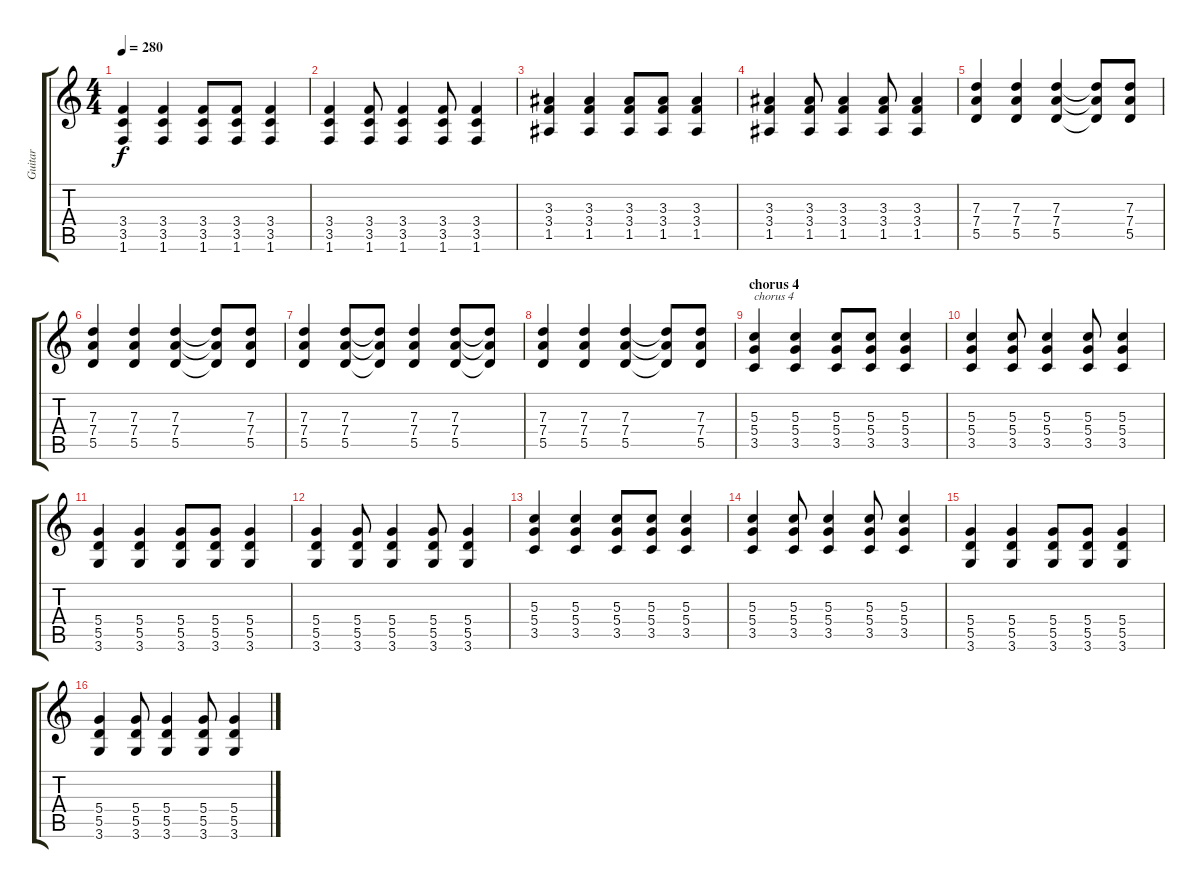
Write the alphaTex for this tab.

\track ("Guitar" "Guitar") {instrument distortionguitar}
\staff {score tabs}
\tuning (E4 B3 G3 D3 A2 E2) {hide}
\ts (4 4)
\tempo 280
\clef g2
\ks c
(3.4 3.5 1.6).4{dy f} (3.4 3.5 1.6).4 (3.4 3.5 1.6).8 (3.4 3.5 1.6).8 (3.4 3.5 1.6).4 |
(3.4 3.5 1.6).4 (3.4 3.5 1.6).8 (3.4 3.5 1.6).4 (3.4 3.5 1.6).8 (3.4 3.5 1.6).4 |
(3.3 3.4 1.5).4 (3.3 3.4 1.5).4 (3.3 3.4 1.5).8 (3.3 3.4 1.5).8 (3.3 3.4 1.5).4 |
(3.3 3.4 1.5).4 (3.3 3.4 1.5).8 (3.3 3.4 1.5).4 (3.3 3.4 1.5).8 (3.3 3.4 1.5).4 |
(7.3 7.4 5.5).4 (7.3 7.4 5.5).4 (7.3 7.4 5.5).4 (7.3{t} 7.4{t} 5.5{t}).8 (7.3 7.4 5.5).8 |
(7.3 7.4 5.5).4 (7.3 7.4 5.5).4 (7.3 7.4 5.5).4 (7.3{t} 7.4{t} 5.5{t}).8 (7.3 7.4 5.5).8 |
(7.3 7.4 5.5).4 (7.3 7.4 5.5).8 (7.3{t} 7.4{t} 5.5{t}).8 (7.3 7.4 5.5).4 (7.3 7.4 5.5).8 (7.3{t} 7.4{t} 5.5{t}).8 |
(7.3 7.4 5.5).4 (7.3 7.4 5.5).4 (7.3 7.4 5.5).4 (7.3{t} 7.4{t} 5.5{t}).8 (7.3 7.4 5.5).8 |
\section ("" "chorus 4")
(5.3 5.4 3.5).4{txt "chorus 4"} (5.3 5.4 3.5).4 (5.3 5.4 3.5).8 (5.3 5.4 3.5).8 (5.3 5.4 3.5).4 |
(5.3 5.4 3.5).4 (5.3 5.4 3.5).8 (5.3 5.4 3.5).4 (5.3 5.4 3.5).8 (5.3 5.4 3.5).4 |
(5.4 5.5 3.6).4 (5.4 5.5 3.6).4 (5.4 5.5 3.6).8 (5.4 5.5 3.6).8 (5.4 5.5 3.6).4 |
(5.4 5.5 3.6).4 (5.4 5.5 3.6).8 (5.4 5.5 3.6).4 (5.4 5.5 3.6).8 (5.4 5.5 3.6).4 |
(5.3 5.4 3.5).4 (5.3 5.4 3.5).4 (5.3 5.4 3.5).8 (5.3 5.4 3.5).8 (5.3 5.4 3.5).4 |
(5.3 5.4 3.5).4 (5.3 5.4 3.5).8 (5.3 5.4 3.5).4 (5.3 5.4 3.5).8 (5.3 5.4 3.5).4 |
(5.4 5.5 3.6).4 (5.4 5.5 3.6).4 (5.4 5.5 3.6).8 (5.4 5.5 3.6).8 (5.4 5.5 3.6).4 |
(5.4 5.5 3.6).4 (5.4 5.5 3.6).8 (5.4 5.5 3.6).4 (5.4 5.5 3.6).8 (5.4 5.5 3.6).4
